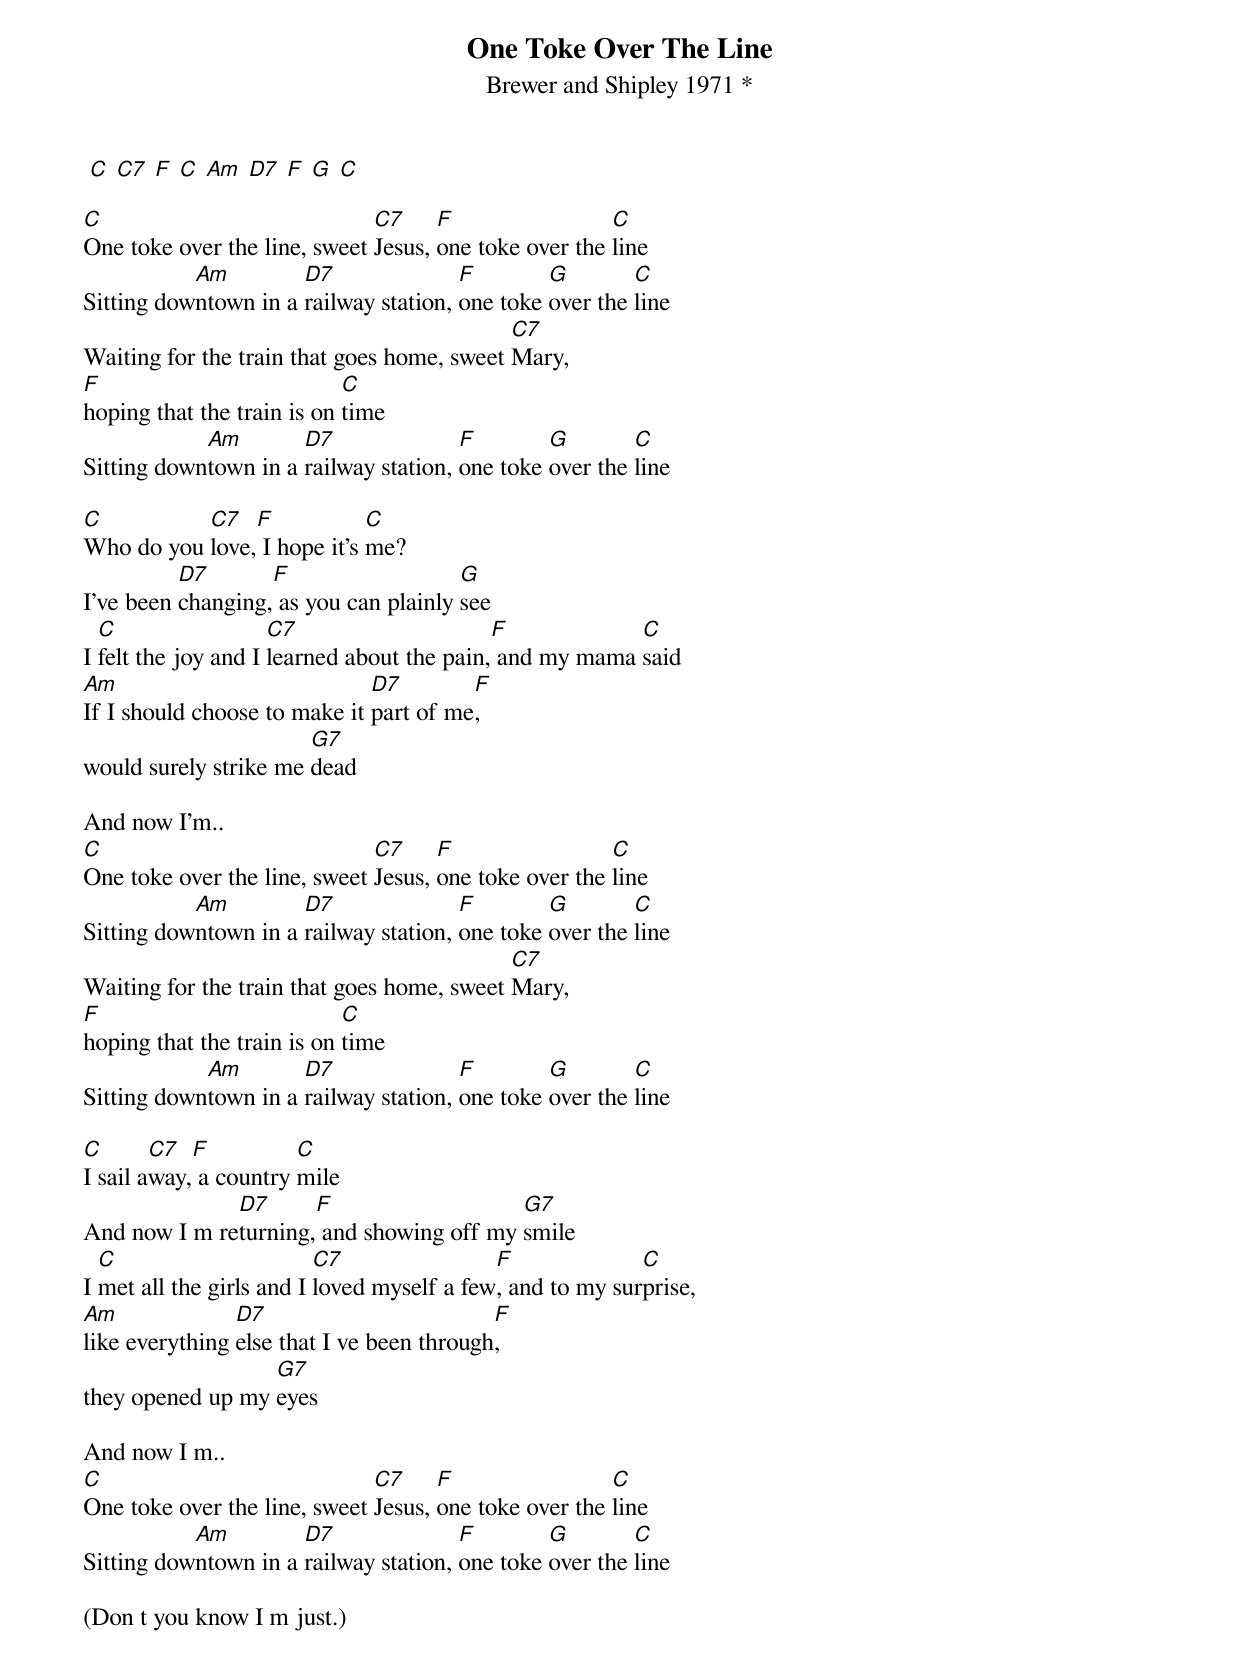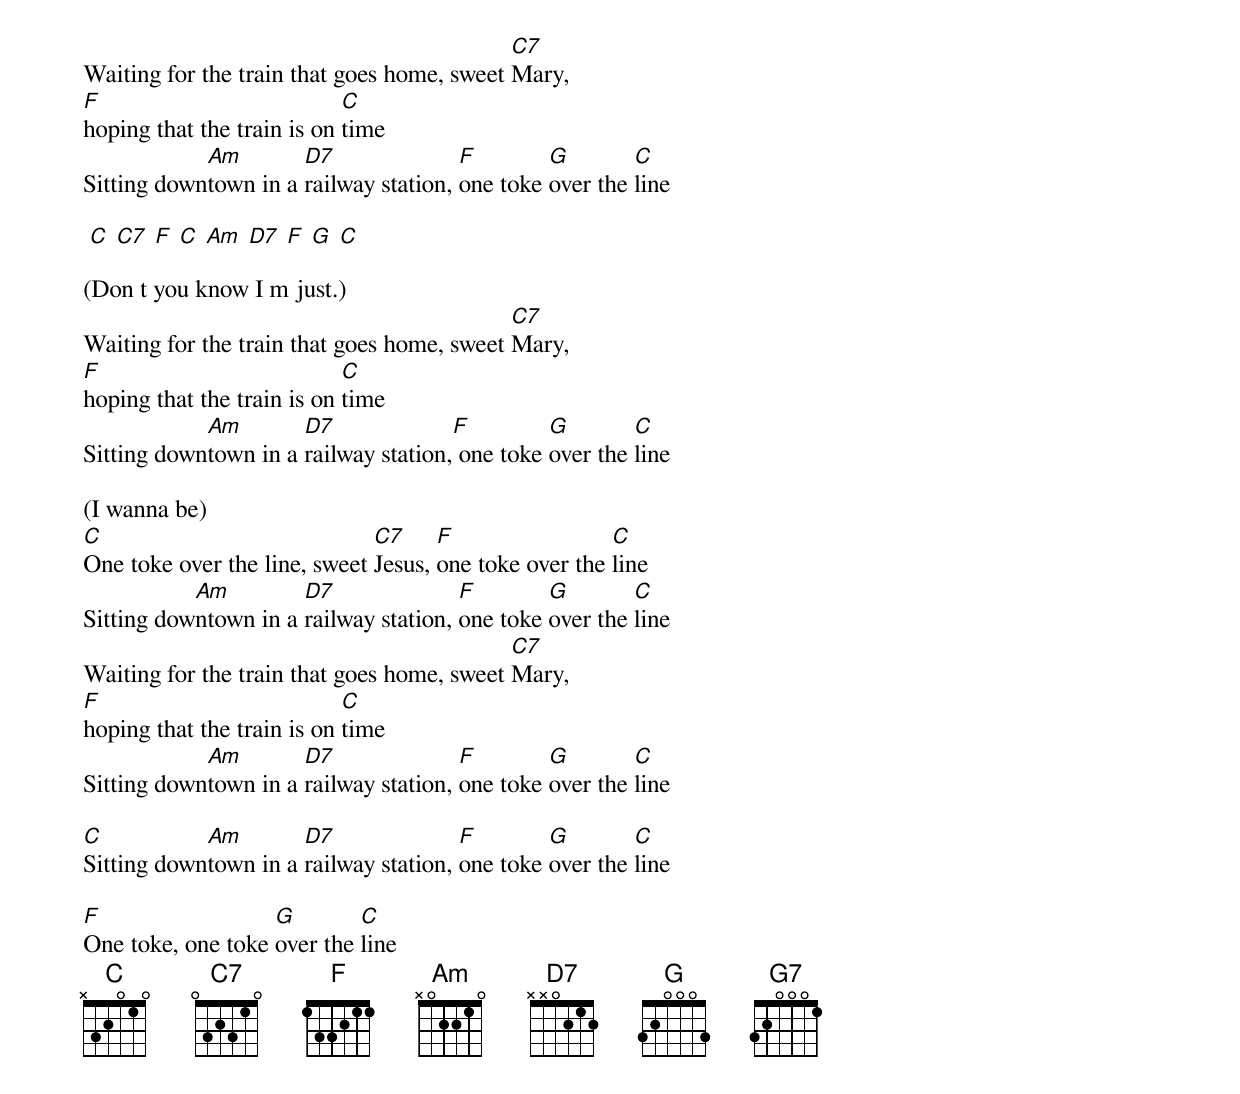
{title: One Toke Over The Line}
{subtitle: Brewer and Shipley 1971 *  }
 [C] [C7] [F] [C] [Am] [D7] [F] [G] [C]

[C]One toke over the line, sweet [C7]Jesus, [F]one toke over the [C]line
Sitting dow[Am]ntown in a [D7]railway station, [F]one toke [G]over the [C]line
Waiting for the train that goes home, sweet [C7]Mary,
[F]hoping that the train is on [C]time
Sitting down[Am]town in a [D7]railway station, [F]one toke [G]over the [C]line

[C]Who do you [C7]love,[F] I hope it's [C]me?
I've been [D7]changing,[F] as you can plainly [G]see
I [C]felt the joy and I [C7]learned about the pain,[F] and my mama [C]said
[Am]If I should choose to make it [D7]part of me[F],
would surely strike me [G7]dead

And now I'm..
[C]One toke over the line, sweet [C7]Jesus, [F]one toke over the [C]line
Sitting dow[Am]ntown in a [D7]railway station, [F]one toke [G]over the [C]line
Waiting for the train that goes home, sweet [C7]Mary,
[F]hoping that the train is on [C]time
Sitting down[Am]town in a [D7]railway station, [F]one toke [G]over the [C]line

[C]I sail a[C7]way,[F] a country [C]mile
And now I m re[D7]turning,[F] and showing off my [G7]smile
I [C]met all the girls and I [C7]loved myself a few[F], and to my sur[C]prise,
[Am]like everything [D7]else that I ve been through[F],
they opened up my [G7]eyes

And now I m..
[C]One toke over the line, sweet [C7]Jesus, [F]one toke over the [C]line
Sitting dow[Am]ntown in a [D7]railway station, [F]one toke [G]over the [C]line

(Don t you know I m just.)
Waiting for the train that goes home, sweet [C7]Mary,
[F]hoping that the train is on [C]time
Sitting down[Am]town in a [D7]railway station, [F]one toke [G]over the [C]line

 [C] [C7] [F] [C] [Am] [D7] [F] [G] [C]

(Don t you know I m just.)
Waiting for the train that goes home, sweet [C7]Mary,
[F]hoping that the train is on [C]time
Sitting down[Am]town in a [D7]railway station,[F] one toke [G]over the [C]line

(I wanna be)
[C]One toke over the line, sweet [C7]Jesus, [F]one toke over the [C]line
Sitting dow[Am]ntown in a [D7]railway station, [F]one toke [G]over the [C]line
Waiting for the train that goes home, sweet [C7]Mary,
[F]hoping that the train is on [C]time
Sitting down[Am]town in a [D7]railway station, [F]one toke [G]over the [C]line

[C]Sitting down[Am]town in a [D7]railway station, [F]one toke [G]over the [C]line

[F]One toke, one toke [G]over the [C]line
